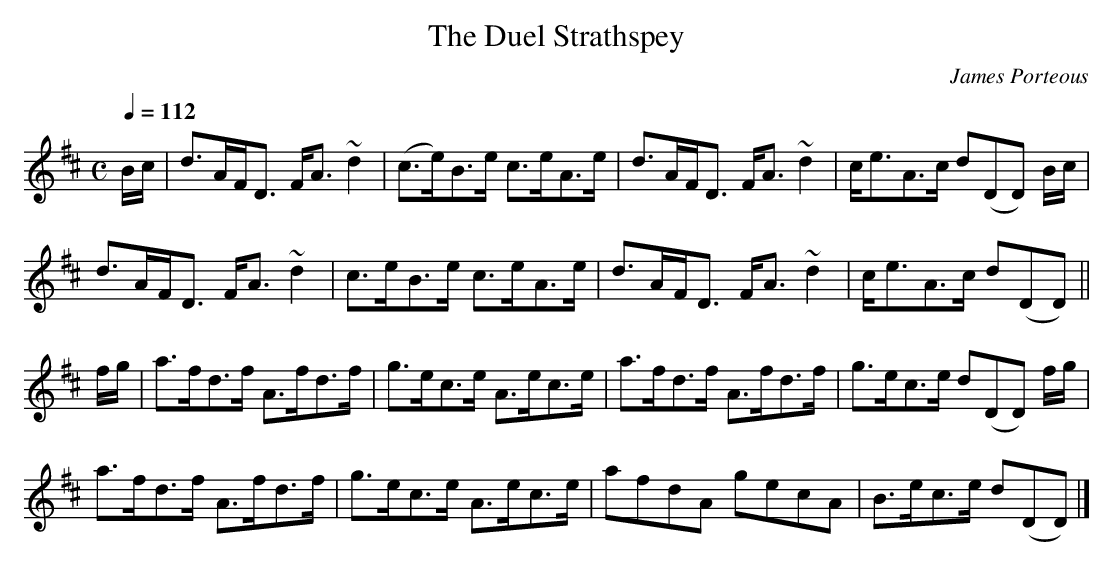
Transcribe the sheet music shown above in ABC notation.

X:1
T:The Duel Strathspey
C:James Porteous
M:C
L:1/8
Q:1/4=112
K:D
B/c/|d>AF<D F<A~d2|(c>e)B>e c>eA>e|d>AF<D F<A~d2|c<eA>c d(DD) B/c/|
     d>AF<D F<A~d2| c>eB>e  c>eA>e|d>AF<D F<A~d2|c<eA>c d(DD)    ||
f/g/|a>fd>f A>fd>f| g>ec>e  A>ec>e|a>fd>f A>fd>f|g>ec>e d(DD) f/g/|
     a>fd>f A>fd>f| g>ec>e  A>ec>e|afdA   gecA  |B>ec>e d(DD)    |]
